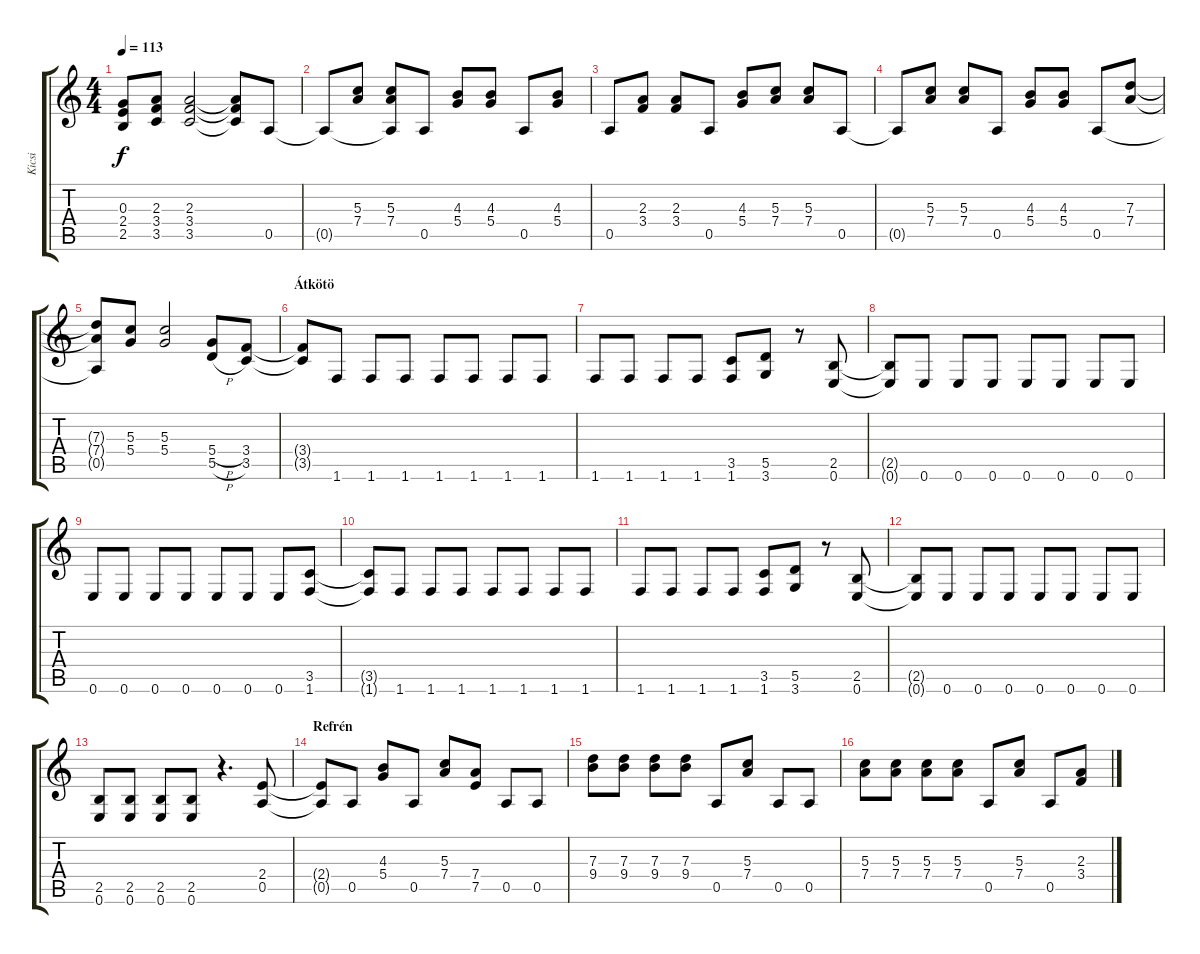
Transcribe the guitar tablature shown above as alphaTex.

\track ("Kicsi" "Kicsi") {instrument distortionguitar}
\staff {score tabs}
\tuning (E4 B3 G3 D3 A2 E2) {hide}
\ts (4 4)
\tempo 113
\clef g2
\ks c
(0.3{t} 2.4{t} 2.5{t}).8{dy f} (2.3 3.4 3.5).8 (2.3 3.4 3.5).2 (2.3{t} 3.4{t} 3.5{t}).8 0.5.8 |
0.5{t}.8 (5.3 7.4).8 (5.3 7.4 0.5{t}).8 0.5.8 (4.3 5.4).8 (4.3 5.4).8 0.5.8 (4.3 5.4).8 |
0.5.8 (2.3 3.4).8 (2.3 3.4).8 0.5.8 (4.3 5.4).8 (5.3 7.4).8 (5.3 7.4).8 0.5.8 |
0.5{t}.8 (5.3 7.4).8 (5.3 7.4).8 0.5.8 (4.3 5.4).8 (4.3 5.4).8 0.5.8 (7.3 7.4).8 |
(7.3{t} 7.4{t} 0.5{t}).8 (5.3 5.4).8 (5.3 5.4).2 (5.4{h} 5.5{h}).8 (3.4 3.5).8 |
\section ("" "Átkötö")
(3.4{t} 3.5{t}).8 1.6.8 1.6.8 1.6.8 1.6.8 1.6.8 1.6.8 1.6.8 |
1.6.8 1.6.8 1.6.8 1.6.8 (3.5 1.6).8 (5.5 3.6).8 r.8 (2.5 0.6).8 |
(2.5{t} 0.6{t}).8 0.6.8 0.6.8 0.6.8 0.6.8 0.6.8 0.6.8 0.6.8 |
0.6.8 0.6.8 0.6.8 0.6.8 0.6.8 0.6.8 0.6.8 (3.5 1.6).8 |
(3.5{t} 1.6{t}).8 1.6.8 1.6.8 1.6.8 1.6.8 1.6.8 1.6.8 1.6.8 |
1.6.8 1.6.8 1.6.8 1.6.8 (3.5 1.6).8 (5.5 3.6).8 r.8 (2.5 0.6).8 |
(2.5{t} 0.6{t}).8 0.6.8 0.6.8 0.6.8 0.6.8 0.6.8 0.6.8 0.6.8 |
(2.5 0.6).8 (2.5 0.6).8 (2.5 0.6).8 (2.5 0.6).8 r.4{d} (2.4 0.5).8 |
\section ("" "Refrén")
(2.4{t} 0.5{t}).8 0.5.8 (4.3 5.4).8 0.5.8 (5.3 7.4).8 (7.4 7.5).8 0.5.8 0.5.8 |
(7.3 9.4).8 (7.3 9.4).8 (7.3 9.4).8 (7.3 9.4).8 0.5.8 (5.3 7.4).8 0.5.8 0.5.8 |
(5.3 7.4).8 (5.3 7.4).8 (5.3 7.4).8 (5.3 7.4).8 0.5.8 (5.3 7.4).8 0.5.8 (2.3 3.4).8
